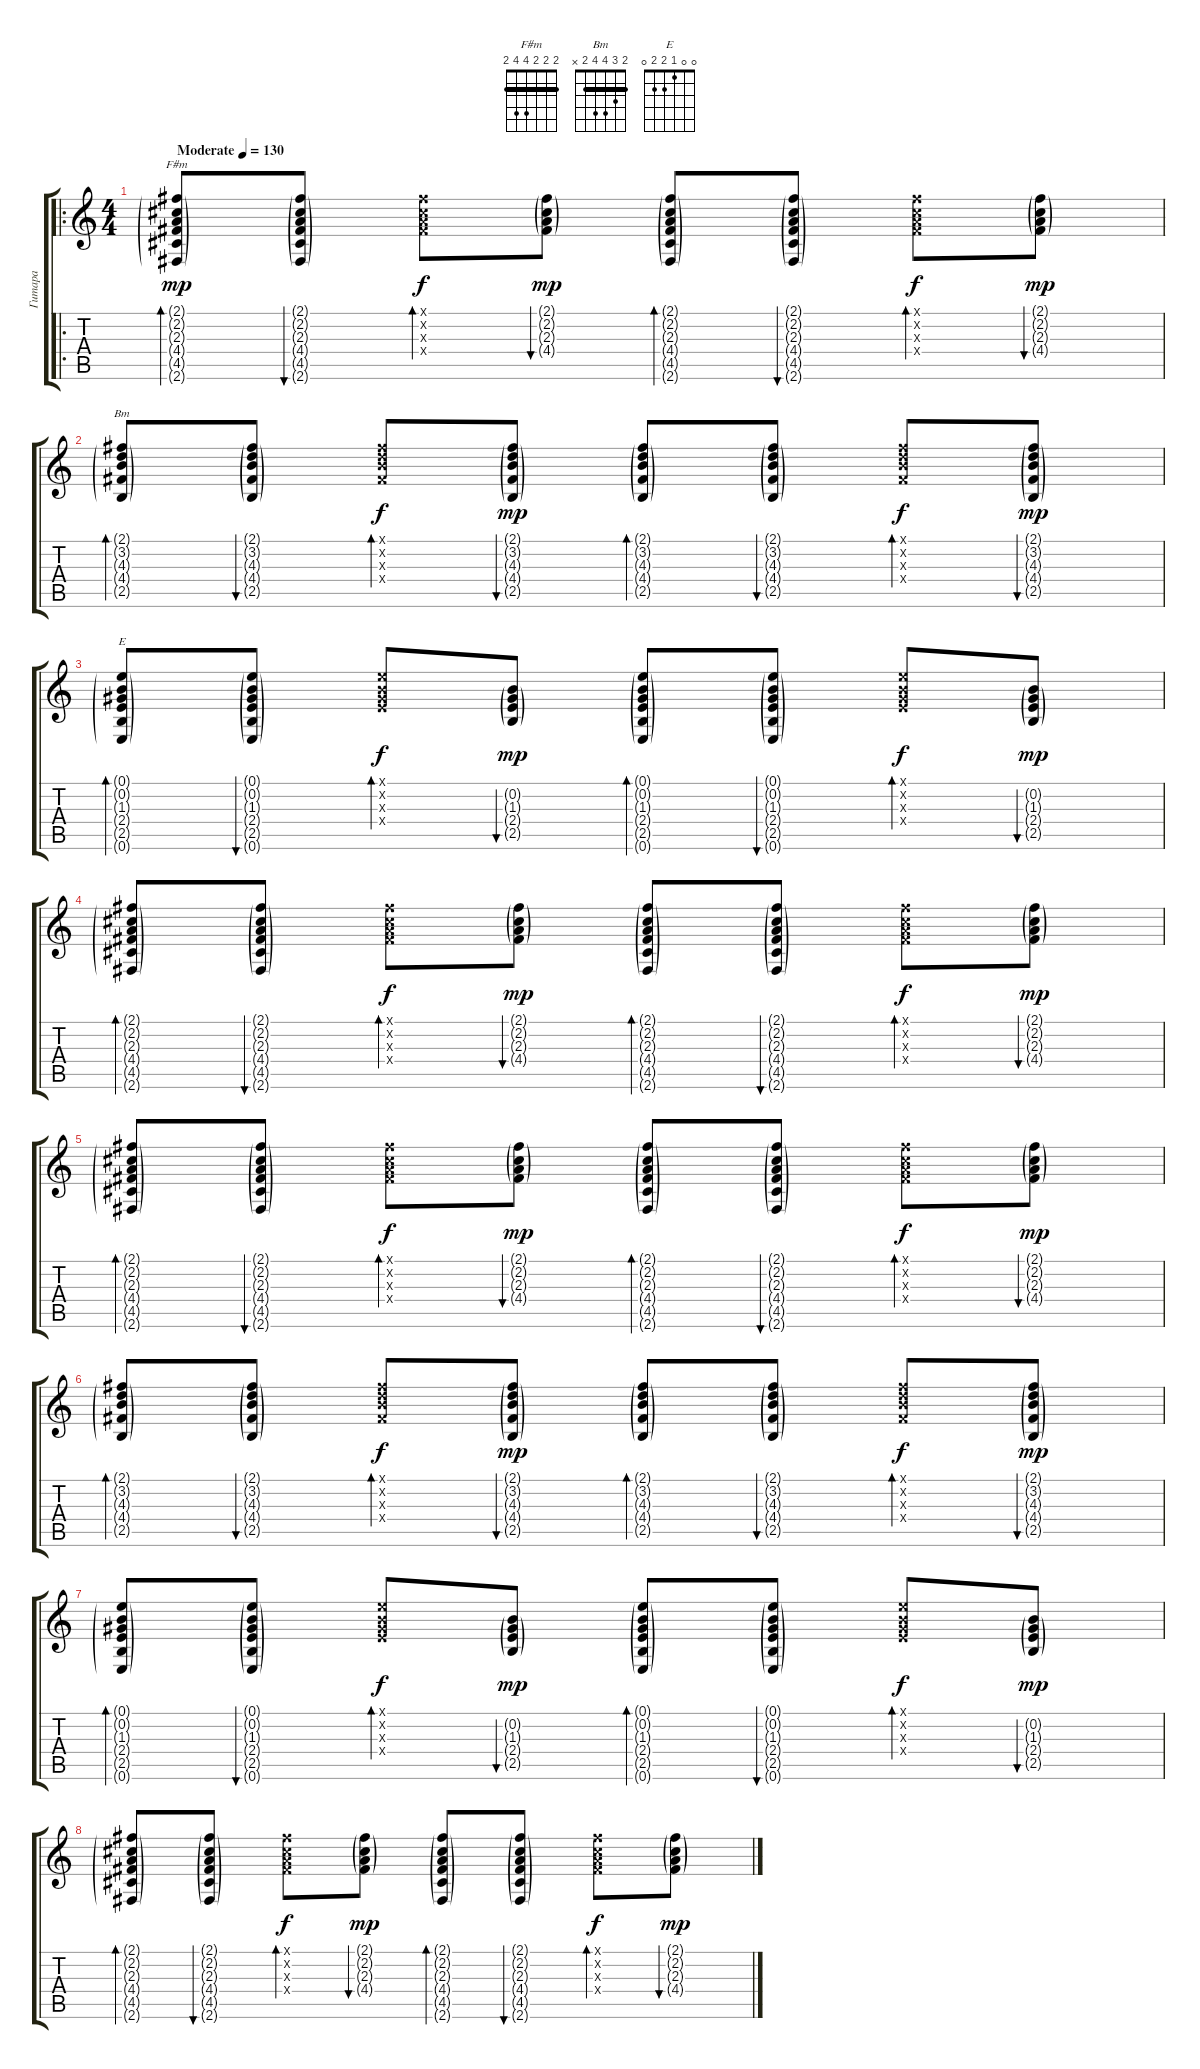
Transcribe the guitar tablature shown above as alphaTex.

\track ("Гитара" "Гитара") {instrument acousticguitarsteel}
\staff {score tabs}
\tuning (E4 B3 G3 D3 A2 E2) {hide}
\chord ("F#m" 2 2 2 4 4 2) {barre 2}
\chord ("Bm" 2 3 4 4 2 x) {barre 2}
\chord ("E" 0 0 1 2 2 0)
\ro
\ts (4 4)
\tempo (130 "Moderate")
\clef g2
\ks c
(2.1{g} 2.2{g} 2.3{g} 4.4{g} 4.5{g} 2.6{g}).8{bd 30 ch "F#m" dy mp instrument acousticguitarsteel} (2.1{g} 2.2{g} 2.3{g} 4.4{g} 4.5{g} 2.6{g}).8{bu 30} (2.1{x} 2.2{x} 2.3{x} 4.4{x}).8{bd 30 dy f} (2.1{g} 2.2{g} 2.3{g} 4.4{g}).8{bu 30 dy mp} (2.1{g} 2.2{g} 2.3{g} 4.4{g} 4.5{g} 2.6{g}).8{bd 30} (2.1{g} 2.2{g} 2.3{g} 4.4{g} 4.5{g} 2.6{g}).8{bu 30} (2.1{x} 2.2{x} 2.3{x} 4.4{x}).8{bd 30 dy f} (2.1{g} 2.2{g} 2.3{g} 4.4{g}).8{bu 30 dy mp} |
(2.1{g} 3.2{g} 4.3{g} 4.4{g} 2.5{g}).8{bd 30 ch "Bm"} (2.1{g} 3.2{g} 4.3{g} 4.4{g} 2.5{g}).8{bu 30} (2.1{x} 3.2{x} 4.3{x} 4.4{x}).8{bd 30 dy f} (2.1{g} 3.2{g} 4.3{g} 4.4{g} 2.5{g}).8{bu 30 dy mp} (2.1{g} 3.2{g} 4.3{g} 4.4{g} 2.5{g}).8{bd 30} (2.1{g} 3.2{g} 4.3{g} 4.4{g} 2.5{g}).8{bu 30} (2.1{x} 3.2{x} 4.3{x} 4.4{x}).8{bd 30 dy f} (2.1{g} 3.2{g} 4.3{g} 4.4{g} 2.5{g}).8{bu 30 dy mp} |
(0.1{g} 0.2{g} 1.3{g} 2.4{g} 2.5{g} 0.6{g}).8{bd 30 ch "E"} (0.1{g} 0.2{g} 1.3{g} 2.4{g} 2.5{g} 0.6{g}).8{bu 30} (0.1{x} 0.2{x} 1.3{x} 2.4{x}).8{bd 30 dy f} (0.2{g} 1.3{g} 2.4{g} 2.5{g}).8{bu 30 dy mp} (0.1{g} 0.2{g} 1.3{g} 2.4{g} 2.5{g} 0.6{g}).8{bd 30} (0.1{g} 0.2{g} 1.3{g} 2.4{g} 2.5{g} 0.6{g}).8{bu 30} (0.1{x} 0.2{x} 1.3{x} 2.4{x}).8{bd 30 dy f} (0.2{g} 1.3{g} 2.4{g} 2.5{g}).8{bu 30 dy mp} |
(2.1{g} 2.2{g} 2.3{g} 4.4{g} 4.5{g} 2.6{g}).8{bd 30} (2.1{g} 2.2{g} 2.3{g} 4.4{g} 4.5{g} 2.6{g}).8{bu 30} (2.1{x} 2.2{x} 2.3{x} 4.4{x}).8{bd 30 dy f} (2.1{g} 2.2{g} 2.3{g} 4.4{g}).8{bu 30 dy mp} (2.1{g} 2.2{g} 2.3{g} 4.4{g} 4.5{g} 2.6{g}).8{bd 30} (2.1{g} 2.2{g} 2.3{g} 4.4{g} 4.5{g} 2.6{g}).8{bu 30} (2.1{x} 2.2{x} 2.3{x} 4.4{x}).8{bd 30 dy f} (2.1{g} 2.2{g} 2.3{g} 4.4{g}).8{bu 30 dy mp} |
(2.1{g} 2.2{g} 2.3{g} 4.4{g} 4.5{g} 2.6{g}).8{bd 30} (2.1{g} 2.2{g} 2.3{g} 4.4{g} 4.5{g} 2.6{g}).8{bu 30} (2.1{x} 2.2{x} 2.3{x} 4.4{x}).8{bd 30 dy f} (2.1{g} 2.2{g} 2.3{g} 4.4{g}).8{bu 30 dy mp} (2.1{g} 2.2{g} 2.3{g} 4.4{g} 4.5{g} 2.6{g}).8{bd 30} (2.1{g} 2.2{g} 2.3{g} 4.4{g} 4.5{g} 2.6{g}).8{bu 30} (2.1{x} 2.2{x} 2.3{x} 4.4{x}).8{bd 30 dy f} (2.1{g} 2.2{g} 2.3{g} 4.4{g}).8{bu 30 dy mp} |
(2.1{g} 3.2{g} 4.3{g} 4.4{g} 2.5{g}).8{bd 30} (2.1{g} 3.2{g} 4.3{g} 4.4{g} 2.5{g}).8{bu 30} (2.1{x} 3.2{x} 4.3{x} 4.4{x}).8{bd 30 dy f} (2.1{g} 3.2{g} 4.3{g} 4.4{g} 2.5{g}).8{bu 30 dy mp} (2.1{g} 3.2{g} 4.3{g} 4.4{g} 2.5{g}).8{bd 30} (2.1{g} 3.2{g} 4.3{g} 4.4{g} 2.5{g}).8{bu 30} (2.1{x} 3.2{x} 4.3{x} 4.4{x}).8{bd 30 dy f} (2.1{g} 3.2{g} 4.3{g} 4.4{g} 2.5{g}).8{bu 30 dy mp} |
(0.1{g} 0.2{g} 1.3{g} 2.4{g} 2.5{g} 0.6{g}).8{bd 30} (0.1{g} 0.2{g} 1.3{g} 2.4{g} 2.5{g} 0.6{g}).8{bu 30} (0.1{x} 0.2{x} 1.3{x} 2.4{x}).8{bd 30 dy f} (0.2{g} 1.3{g} 2.4{g} 2.5{g}).8{bu 30 dy mp} (0.1{g} 0.2{g} 1.3{g} 2.4{g} 2.5{g} 0.6{g}).8{bd 30} (0.1{g} 0.2{g} 1.3{g} 2.4{g} 2.5{g} 0.6{g}).8{bu 30} (0.1{x} 0.2{x} 1.3{x} 2.4{x}).8{bd 30 dy f} (0.2{g} 1.3{g} 2.4{g} 2.5{g}).8{bu 30 dy mp} |
(2.1{g} 2.2{g} 2.3{g} 4.4{g} 4.5{g} 2.6{g}).8{bd 30} (2.1{g} 2.2{g} 2.3{g} 4.4{g} 4.5{g} 2.6{g}).8{bu 30} (2.1{x} 2.2{x} 2.3{x} 4.4{x}).8{bd 30 dy f} (2.1{g} 2.2{g} 2.3{g} 4.4{g}).8{bu 30 dy mp} (2.1{g} 2.2{g} 2.3{g} 4.4{g} 4.5{g} 2.6{g}).8{bd 30} (2.1{g} 2.2{g} 2.3{g} 4.4{g} 4.5{g} 2.6{g}).8{bu 30} (2.1{x} 2.2{x} 2.3{x} 4.4{x}).8{bd 30 dy f} (2.1{g} 2.2{g} 2.3{g} 4.4{g}).8{bu 30 dy mp}
